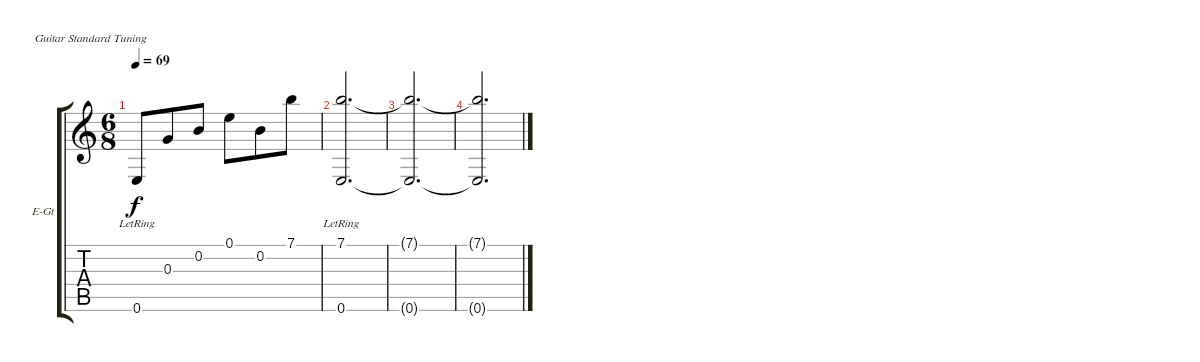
\defaultSystemsLayout 4
\bracketExtendMode groupsimilarinstruments
\firstSystemTrackNameOrientation horizontal
\otherSystemsTrackNameOrientation horizontal
\track ("Гитара1" "E-Gt") {instrument electricguitarclean}
\staff {score tabs}
\tuning (E4 B3 G3 D3 A2 E2)
\ts (6 8)
\tempo 69
\clef g2
\ks c
0.6{lr}.8{dy f} 0.3.8 0.2.8 0.1.8 0.2.8 7.1.8 |
(7.1 0.6{lr}).2{d} |
(7.1{t} 0.6{t}).2{d} |
(7.1{t} 0.6{t}).2{d}
